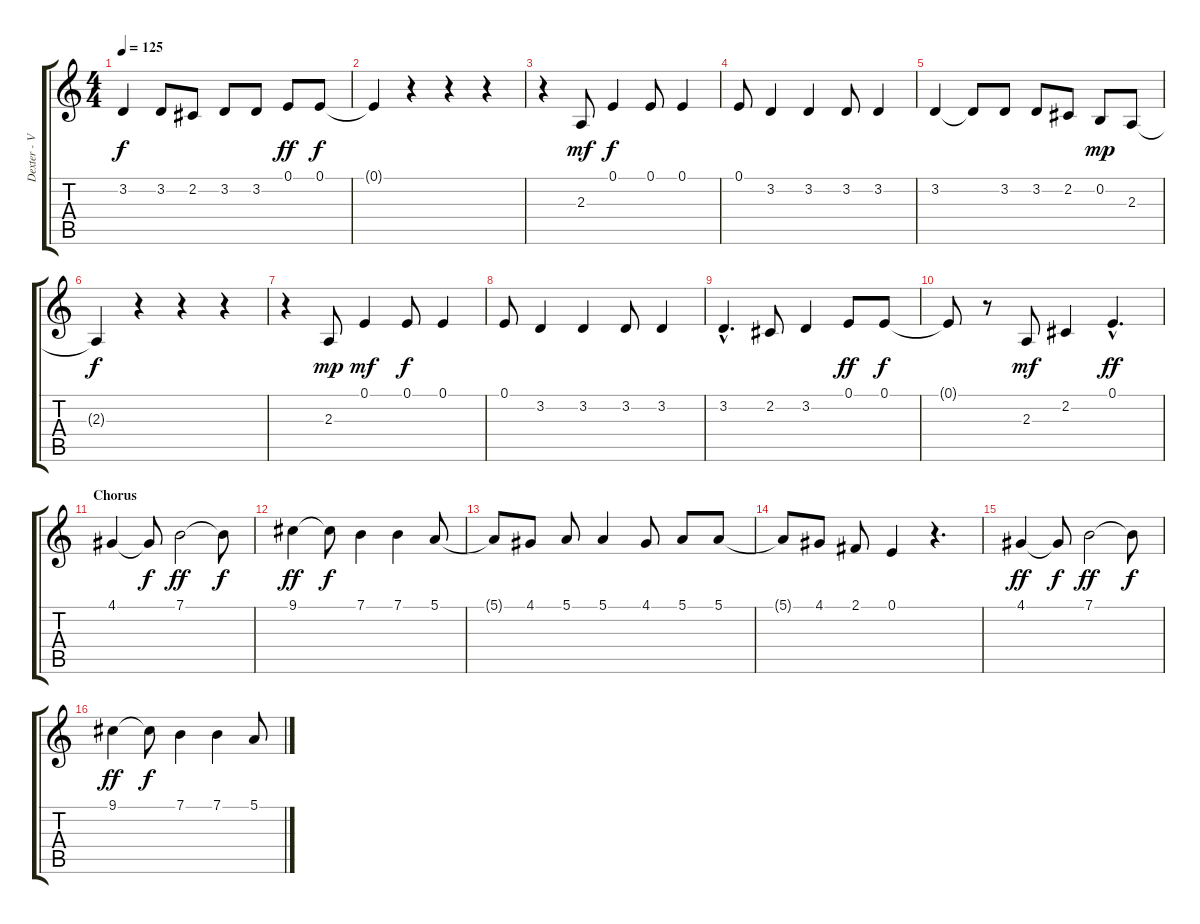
\track ("Dexter - Vox" "Dexter - V") {instrument lead6voice}
\staff {score tabs}
\tuning (E4 B3 G3 D3 A2 E2) {hide}
\ts (4 4)
\tempo 125
\clef g2
\ks c
3.2.4{dy f} 3.2.8 2.2.8 3.2.8 3.2.8 0.1.8{dy ff} 0.1.8{dy f} |
0.1{t}.4 r.4 r.4 r.4 |
r.4 2.3.8{dy mf} 0.1.4{dy f} 0.1.8 0.1.4 |
0.1.8 3.2.4 3.2.4 3.2.8 3.2.4 |
3.2.4 3.2{t}.8 3.2.8 3.2.8 2.2.8 0.2.8{dy mp} 2.3.8 |
2.3{t}.4{dy f} r.4 r.4 r.4 |
r.4 2.3.8{dy mp} 0.1.4{dy mf} 0.1.8{dy f} 0.1.4 |
0.1.8 3.2.4 3.2.4 3.2.8 3.2.4 |
3.2{hac}.4{d} 2.2.8 3.2.4 0.1.8{dy ff} 0.1.8{dy f} |
0.1{t}.8 r.8 2.3.8{dy mf} 2.2.4 0.1{hac}.4{d dy ff} |
\section ("" "Chorus")
4.1.4 4.1{t}.8{dy f} 7.1.2{dy ff} 7.1{t}.8{dy f} |
9.1.4{dy ff} 9.1{t}.8{dy f} 7.1.4 7.1.4 5.1.8 |
5.1{t}.8 4.1.8 5.1.8 5.1.4 4.1.8 5.1.8 5.1.8 |
5.1{t}.8 4.1.8 2.1.8 0.1.4 r.4{d} |
4.1.4{dy ff} 4.1{t}.8{dy f} 7.1.2{dy ff} 7.1{t}.8{dy f} |
9.1.4{dy ff} 9.1{t}.8{dy f} 7.1.4 7.1.4 5.1.8
